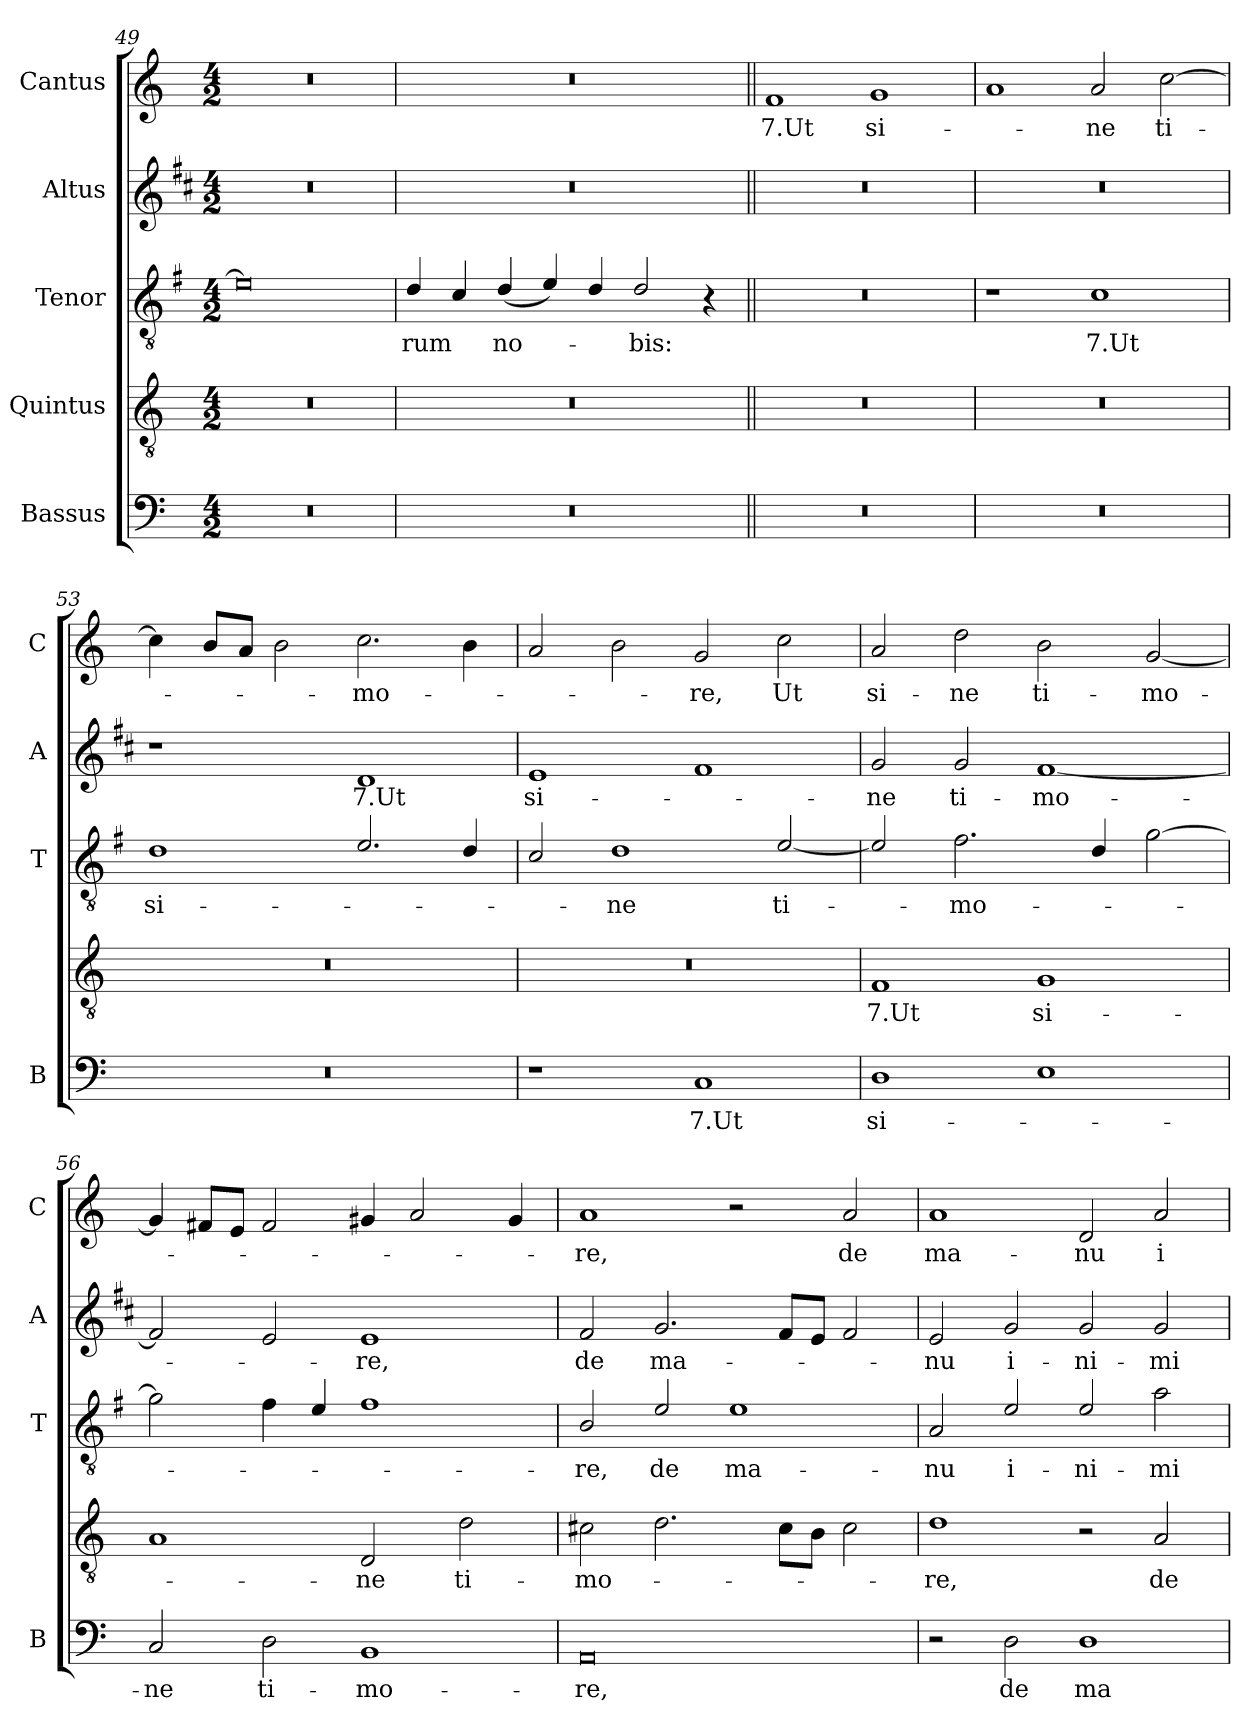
**kern	**text	**kern	**text	**kern	**text	**kern	**text	**kern	**text
*part5	*part5	*part4	*part4	*part3	*part3	*part2	*part2	*part1	*part1
*staff5	*staff5	*staff4	*staff4	*staff3	*staff3	*staff2	*staff2	*staff1	*staff1
*I"Bassus	*	*I"Quintus	*	*I"Tenor	*	*I"Altus	*	*I"Cantus	*
*I'B	*	*	*	*I'T	*	*I'A	*	*I'C	*
*clefF4	*	*clefGv2	*	*clefGv2	*	*clefG2	*	*clefG2	*
*	*	*	*	*ITrd4c7	*	*ITrd1c2	*	*	*
*k[]	*	*k[]	*	*k[]	*	*k[]	*	*k[]	*
*C:	*	*C:	*	*C:	*	*C:	*	*C:	*
*M4/2	*	*M4/2	*	*M4/2	*	*M4/2	*	*M4/2	*
=49	=49	=49	=49	=49	=49	=49	=49	=49	=49
0r	.	0r	.	0A]	.	0r	.	0r	.
=50	=50	=50	=50	=50	=50	=50	=50	=50	=50
!	!	!	!	!	!LO:LY:b	!	!	!	!
0r	.	0r	.	4G/	-rum	0r	.	0r	.
.	.	.	.	4F/	.	.	.	.	.
!	!	!	!	!	!LO:LY:b	!	!	!	!
.	.	.	.	(>4G/	no-	.	.	.	.
.	.	.	.	4A/)	.	.	.	.	.
!	!	!	!	!LO:N:head=solid	!	!	!	!	!
.	.	.	.	4G/	.	.	.	.	.
!	!	!	!	!	!LO:LY:b	!	!	!	!
.	.	.	.	2G/	-bis:	.	.	.	.
.	.	.	.	4r	.	.	.	.	.
!!LO:PB:g=z
=51||	=51||	=51||	=51||	=51||	=51||	=51||	=51||	=51||	=51||
!	!	!	!	!	!	!	!	!	!LO:LY:b
0r	.	0r	.	0r	.	0r	.	1f	7.Ut
!	!	!	!	!	!	!	!	!	!LO:LY:b
.	.	.	.	.	.	.	.	1g	si-
=52	=52	=52	=52	=52	=52	=52	=52	=52	=52
0r	.	0r	.	1r	.	0r	.	1a	.
!	!	!	!	!	!LO:LY:b	!	!	!	!LO:LY:b
.	.	.	.	1F	7.Ut	.	.	2a/	-ne
!	!	!	!	!	!	!	!	!	!LO:LY:b
.	.	.	.	.	.	.	.	[2cc\	ti-
=53	=53	=53	=53	=53	=53	=53	=53	=53	=53
!	!	!	!	!	!LO:LY:b	!	!	!	!
0r	.	0r	.	1G	si-	1r	.	4cc\]	.
.	.	.	.	.	.	.	.	8b/L	.
.	.	.	.	.	.	.	.	8a/J	.
.	.	.	.	.	.	.	.	2b\	.
!	!	!	!	!	!	!	!LO:LY:b	!	!LO:LY:b
.	.	.	.	2.A/	.	1c	7.Ut	2.cc\	-mo-
.	.	.	.	4G/	.	.	.	4b\	.
=54	=54	=54	=54	=54	=54	=54	=54	=54	=54
!	!	!	!	!	!	!	!LO:LY:b	!	!
1r	.	0r	.	2F/	.	1d	si-	2a/	.
!	!	!	!	!	!LO:LY:b	!	!	!	!
.	.	.	.	1G	-ne	.	.	2b\	.
!	!LO:LY:b	!	!	!	!	!	!	!	!LO:LY:b
1C	7.Ut	.	.	.	.	1e	.	2g/	-re,
!	!	!	!	!	!LO:LY:b	!	!	!	!LO:LY:b
.	.	.	.	[2A/	ti-	.	.	2cc\	Ut
=55	=55	=55	=55	=55	=55	=55	=55	=55	=55
!	!LO:LY:b	!	!LO:LY:b	!	!	!	!LO:LY:b	!	!LO:LY:b
1D	si-	1F	7.Ut	2A/]	.	2f/	-ne	2a/	si-
!	!	!	!	!	!LO:LY:b	!	!LO:LY:b	!	!LO:LY:b
.	.	.	.	2.B\	-mo-	2f/	ti-	2dd\	-ne
!	!	!	!LO:LY:b	!	!	!	!LO:LY:b	!	!LO:LY:b
1E	.	1G	si-	.	.	[1e	-mo-	2b\	ti-
.	.	.	.	4G/	.	.	.	.	.
!	!	!	!	!	!	!	!	!	!LO:LY:b
.	.	.	.	[2c\	.	.	.	[2g/	-mo-
!!LO:LB:g=z
=56	=56	=56	=56	=56	=56	=56	=56	=56	=56
!	!LO:LY:b	!	!	!	!	!	!	!	!
2C/	-ne	1A	.	2c\]	.	2e/]	.	4g/]	.
.	.	.	.	.	.	.	.	8f#X/L	.
.	.	.	.	.	.	.	.	8e/J	.
!	!LO:LY:b	!	!	!	!	!	!	!	!
2D\	ti-	.	.	4B\	.	2d/	.	2f#/	.
.	.	.	.	4A/	.	.	.	.	.
!	!LO:LY:b	!	!LO:LY:b	!	!	!	!LO:LY:b	!	!
1BB	-mo-	2D/	-ne	1B	.	1d	-re,	4g#X/	.
.	.	.	.	.	.	.	.	2a/	.
!	!	!	!LO:LY:b	!	!	!	!	!	!
.	.	2d\	ti-	.	.	.	.	.	.
.	.	.	.	.	.	.	.	4g#/	.
=57	=57	=57	=57	=57	=57	=57	=57	=57	=57
!	!LO:LY:b	!	!LO:LY:b	!	!LO:LY:b	!	!LO:LY:b	!	!LO:LY:b
0AA	-re,	2c#X\	-mo-	2E/	-re,	2e/	de	1a	-re,
!	!	!	!	!	!LO:LY:b	!	!LO:LY:b	!	!
.	.	2.d\	.	2A/	de	2.f/	ma-	.	.
!	!	!	!	!	!LO:LY:b	!	!	!	!
.	.	.	.	1A	ma-	.	.	2r	.
.	.	8c#\L	.	.	.	8e/L	.	.	.
.	.	8B\J	.	.	.	8d/J	.	.	.
!	!	!	!	!	!	!	!	!	!LO:LY:b
.	.	2c#\	.	.	.	2e/	.	2a/	de
=58	=58	=58	=58	=58	=58	=58	=58	=58	=58
!	!	!	!LO:LY:b	!	!LO:LY:b	!	!LO:LY:b	!	!LO:LY:b
2r	.	1d	-re,	2D/	-nu	2d/	-nu	1a	ma-
!	!LO:LY:b	!	!	!	!LO:LY:b	!	!LO:LY:b	!	!
2D\	de	.	.	2A/	i-	2f/	i-	.	.
!	!LO:LY:b	!	!	!	!LO:LY:b	!	!LO:LY:b	!	!LO:LY:b
1D	ma-	2r	.	2A/	-ni-	2f/	-ni-	2d/	-nu
!	!	!	!LO:LY:b	!	!LO:LY:b	!	!LO:LY:b	!	!LO:LY:b
.	.	2A/	de	2d\	-mi-	2f/	-mi-	2a/	i-
=	=	=	=	=	=	=	=	=	=
*-	*-	*-	*-	*-	*-	*-	*-	*-	*-
